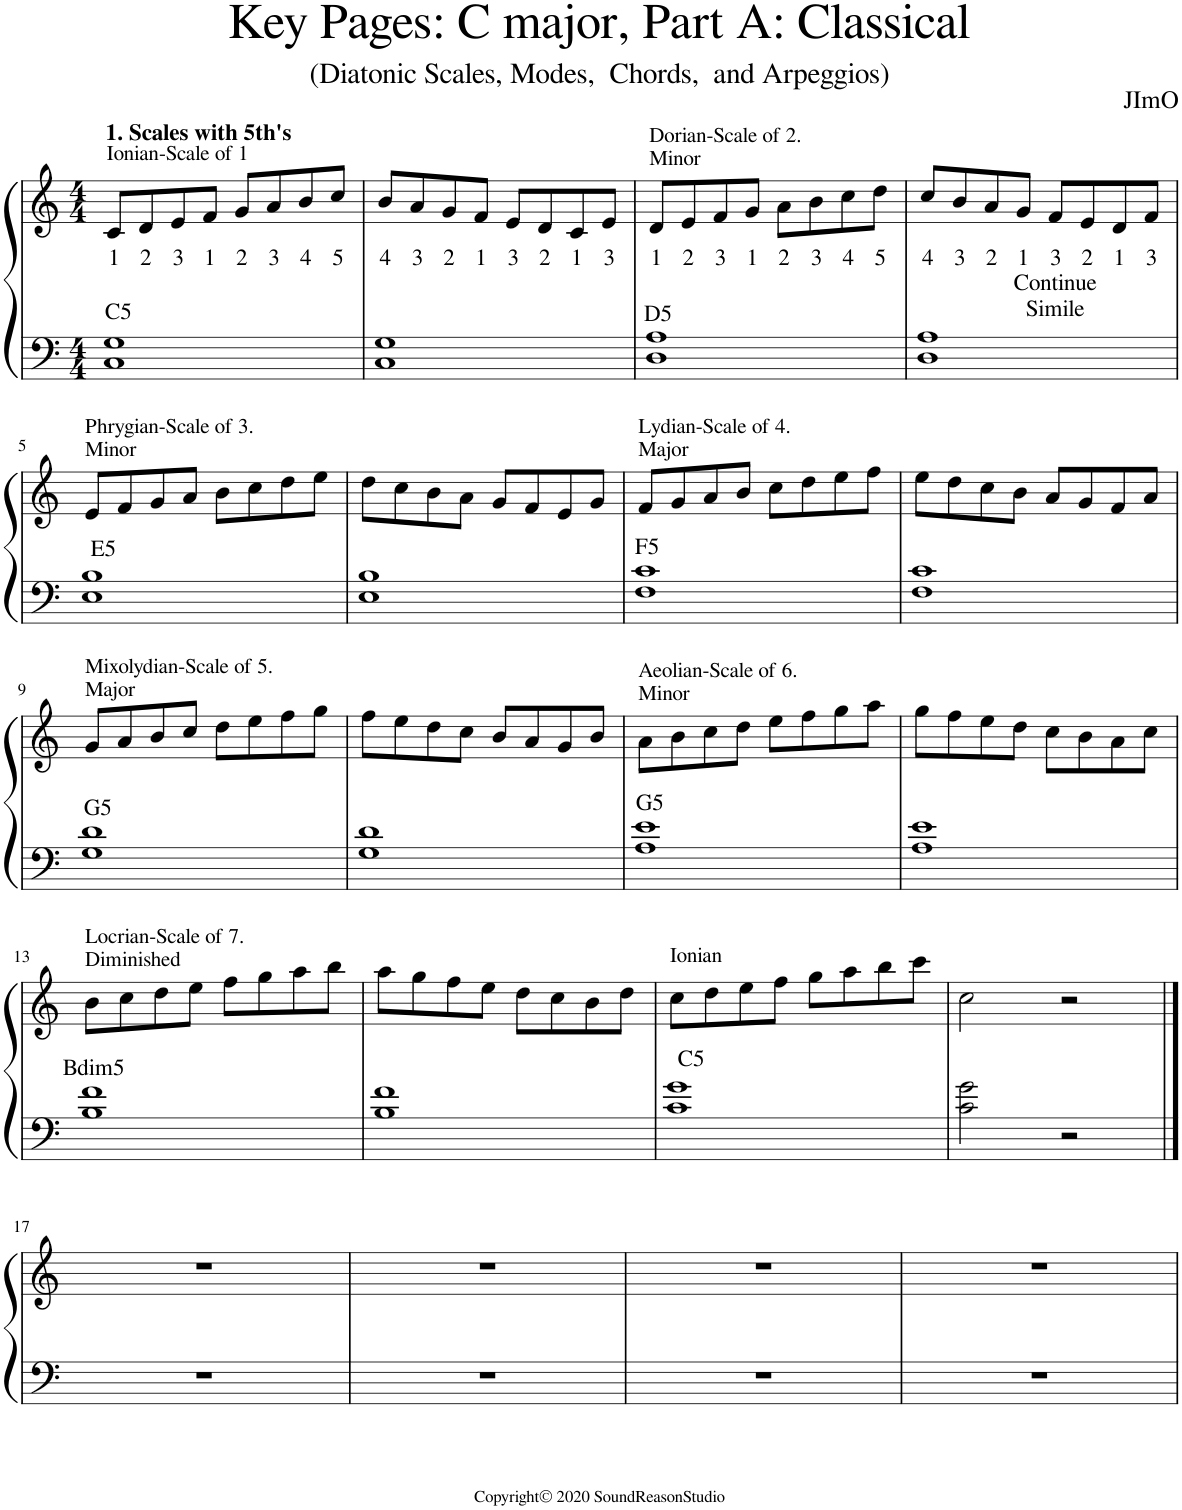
**kern	**text	**kern	**text	**text	**text
*part1	*part1	*part1	*part1	*part1	*part1
*staff2	*staff2	*staff1	*staff1	*staff1	*staff1
*I"Piano	*	*	*	*	*
*I'Pno.	*	*	*	*	*
*clefF4	*	*clefG2	*	*	*
*k[]	*	*k[]	*	*	*
*M4/4	*	*M4/4	*	*	*
=1	=1	=1	=1	=1	=1
!	!	!LO:TX:a:t=Ionian-Scale of 1	!	!	!
!	!	!LO:TX:a:B:t=1. Scales with 5th's	!	!	!
!	!LO:LY:a	!	!LO:LY:b	!	!
1C 1G	C5	8c/L	1	.	.
!	!	!	!LO:LY:b	!	!
.	.	8d/	2	.	.
!	!	!	!LO:LY:b	!	!
.	.	8e/	3	.	.
!	!	!	!LO:LY:b	!	!
.	.	8f/J	1	.	.
!	!	!	!LO:LY:b	!	!
.	.	8g/L	2	.	.
!	!	!	!LO:LY:b	!	!
.	.	8a/	3	.	.
!	!	!	!LO:LY:b	!	!
.	.	8b/	4	.	.
!	!	!	!LO:LY:b	!	!
.	.	8cc/J	5	.	.
=2	=2	=2	=2	=2	=2
!	!	!	!LO:LY:b	!	!
1C 1G	.	8b/L	4	.	.
!	!	!	!LO:LY:b	!	!
.	.	8a/	3	.	.
!	!	!	!LO:LY:b	!	!
.	.	8g/	2	.	.
!	!	!	!LO:LY:b	!	!
.	.	8f/J	1	.	.
!	!	!	!LO:LY:b	!	!
.	.	8e/L	3	.	.
!	!	!	!LO:LY:b	!	!
.	.	8d/	2	.	.
!	!	!	!LO:LY:b	!	!
.	.	8c/	1	.	.
!	!	!	!LO:LY:b	!	!
.	.	8e/J	3	.	.
=3	=3	=3	=3	=3	=3
!	!	!LO:TX:a:t=Dorian-Scale of 2.	!	!	!
!	!	!LO:TX:a:t=Minor	!	!	!
!	!LO:LY:a	!	!LO:LY:b	!	!
1D 1A	D5	8d/L	1	.	.
!	!	!	!LO:LY:b	!	!
.	.	8e/	2	.	.
!	!	!	!LO:LY:b	!	!
.	.	8f/	3	.	.
!	!	!	!LO:LY:b	!	!
.	.	8g/J	1	.	.
!	!	!	!LO:LY:b	!	!
.	.	8a\L	2	.	.
!	!	!	!LO:LY:b	!	!
.	.	8b\	3	.	.
!	!	!	!LO:LY:b	!	!
.	.	8cc\	4	.	.
!	!	!	!LO:LY:b	!	!
.	.	8dd\J	5	.	.
=4	=4	=4	=4	=4	=4
!	!	!	!LO:LY:b	!	!
1D 1A	.	8cc/L	4	.	.
!	!	!	!LO:LY:b	!	!
.	.	8b/	3	.	.
!	!	!	!LO:LY:b	!	!
.	.	8a/	2	.	.
!	!	!	!LO:LY:b	!	!
.	.	8g/J	1	.	.
!	!	!	!LO:LY:b	!LO:LY:b	!LO:LY:b
.	.	8f/L	3	Continue	Simile
!	!	!	!LO:LY:b	!	!
.	.	8e/	2	.	.
!	!	!	!LO:LY:b	!	!
.	.	8d/	1	.	.
!	!	!	!LO:LY:b	!	!
.	.	8f/J	3	.	.
!!LO:LB:g=z
=5	=5	=5	=5	=5	=5
!	!	!LO:TX:a:t=Phrygian-Scale of 3.	!	!	!
!	!	!LO:TX:a:t=Minor	!	!	!
!	!LO:LY:a	!	!	!	!
1E 1B	E5	8e/L	.	.	.
.	.	8f/	.	.	.
.	.	8g/	.	.	.
.	.	8a/J	.	.	.
.	.	8b\L	.	.	.
.	.	8cc\	.	.	.
.	.	8dd\	.	.	.
.	.	8ee\J	.	.	.
=6	=6	=6	=6	=6	=6
1E 1B	.	8dd\L	.	.	.
.	.	8cc\	.	.	.
.	.	8b\	.	.	.
.	.	8a\J	.	.	.
.	.	8g/L	.	.	.
.	.	8f/	.	.	.
.	.	8e/	.	.	.
.	.	8g/J	.	.	.
=7	=7	=7	=7	=7	=7
!	!	!LO:TX:a:t=Lydian-Scale of 4.	!	!	!
!	!	!LO:TX:a:t=Major	!	!	!
!	!LO:LY:a	!	!	!	!
1F 1c	F5	8f/L	.	.	.
.	.	8g/	.	.	.
.	.	8a/	.	.	.
.	.	8b/J	.	.	.
.	.	8cc\L	.	.	.
.	.	8dd\	.	.	.
.	.	8ee\	.	.	.
.	.	8ff\J	.	.	.
=8	=8	=8	=8	=8	=8
1F 1c	.	8ee\L	.	.	.
.	.	8dd\	.	.	.
.	.	8cc\	.	.	.
.	.	8b\J	.	.	.
.	.	8a/L	.	.	.
.	.	8g/	.	.	.
.	.	8f/	.	.	.
.	.	8a/J	.	.	.
!!LO:LB:g=z
=9	=9	=9	=9	=9	=9
!	!	!LO:TX:a:t=Mixolydian-Scale of 5.	!	!	!
!	!	!LO:TX:a:t=Major	!	!	!
!	!LO:LY:a	!	!	!	!
1G 1d	G5	8g/L	.	.	.
.	.	8a/	.	.	.
.	.	8b/	.	.	.
.	.	8cc/J	.	.	.
.	.	8dd\L	.	.	.
.	.	8ee\	.	.	.
.	.	8ff\	.	.	.
.	.	8gg\J	.	.	.
=10	=10	=10	=10	=10	=10
1G 1d	.	8ff\L	.	.	.
.	.	8ee\	.	.	.
.	.	8dd\	.	.	.
.	.	8cc\J	.	.	.
.	.	8b/L	.	.	.
.	.	8a/	.	.	.
.	.	8g/	.	.	.
.	.	8b/J	.	.	.
=11	=11	=11	=11	=11	=11
!	!	!LO:TX:a:t=Aeolian-Scale of 6.	!	!	!
!	!	!LO:TX:a:t=Minor	!	!	!
!	!LO:LY:a	!	!	!	!
1A 1e	G5	8a\L	.	.	.
.	.	8b\	.	.	.
.	.	8cc\	.	.	.
.	.	8dd\J	.	.	.
.	.	8ee\L	.	.	.
.	.	8ff\	.	.	.
.	.	8gg\	.	.	.
.	.	8aa\J	.	.	.
=12	=12	=12	=12	=12	=12
1A 1e	.	8gg\L	.	.	.
.	.	8ff\	.	.	.
.	.	8ee\	.	.	.
.	.	8dd\J	.	.	.
.	.	8cc\L	.	.	.
.	.	8b\	.	.	.
.	.	8a\	.	.	.
.	.	8cc\J	.	.	.
!!LO:LB:g=z
=13	=13	=13	=13	=13	=13
!	!	!LO:TX:a:t=Locrian-Scale of 7.	!	!	!
!	!	!LO:TX:a:t=Diminished	!	!	!
!	!LO:LY:a	!	!	!	!
1B 1f	Bdim5	8b\L	.	.	.
.	.	8cc\	.	.	.
.	.	8dd\	.	.	.
.	.	8ee\J	.	.	.
.	.	8ff\L	.	.	.
.	.	8gg\	.	.	.
.	.	8aa\	.	.	.
.	.	8bb\J	.	.	.
=14	=14	=14	=14	=14	=14
1B 1f	.	8aa\L	.	.	.
.	.	8gg\	.	.	.
.	.	8ff\	.	.	.
.	.	8ee\J	.	.	.
.	.	8dd\L	.	.	.
.	.	8cc\	.	.	.
.	.	8b\	.	.	.
.	.	8dd\J	.	.	.
=15	=15	=15	=15	=15	=15
!	!	!LO:TX:a:t=Ionian	!	!	!
!	!LO:LY:a	!	!	!	!
1c 1g	C5	8cc\L	.	.	.
.	.	8dd\	.	.	.
.	.	8ee\	.	.	.
.	.	8ff\J	.	.	.
.	.	8gg\L	.	.	.
.	.	8aa\	.	.	.
.	.	8bb\	.	.	.
.	.	8ccc\J	.	.	.
=16	=16	=16	=16	=16	=16
2c\ 2g\	.	2cc\	.	.	.
2r	.	2r	.	.	.
!!LO:LB:g=z
==17	==17	==17	==17	==17	==17
1r	.	1r	.	.	.
=18	=18	=18	=18	=18	=18
1r	.	1r	.	.	.
=19	=19	=19	=19	=19	=19
1r	.	1r	.	.	.
=20	=20	=20	=20	=20	=20
1r	.	1r	.	.	.
=	=	=	=	=	=
*-	*-	*-	*-	*-	*-
